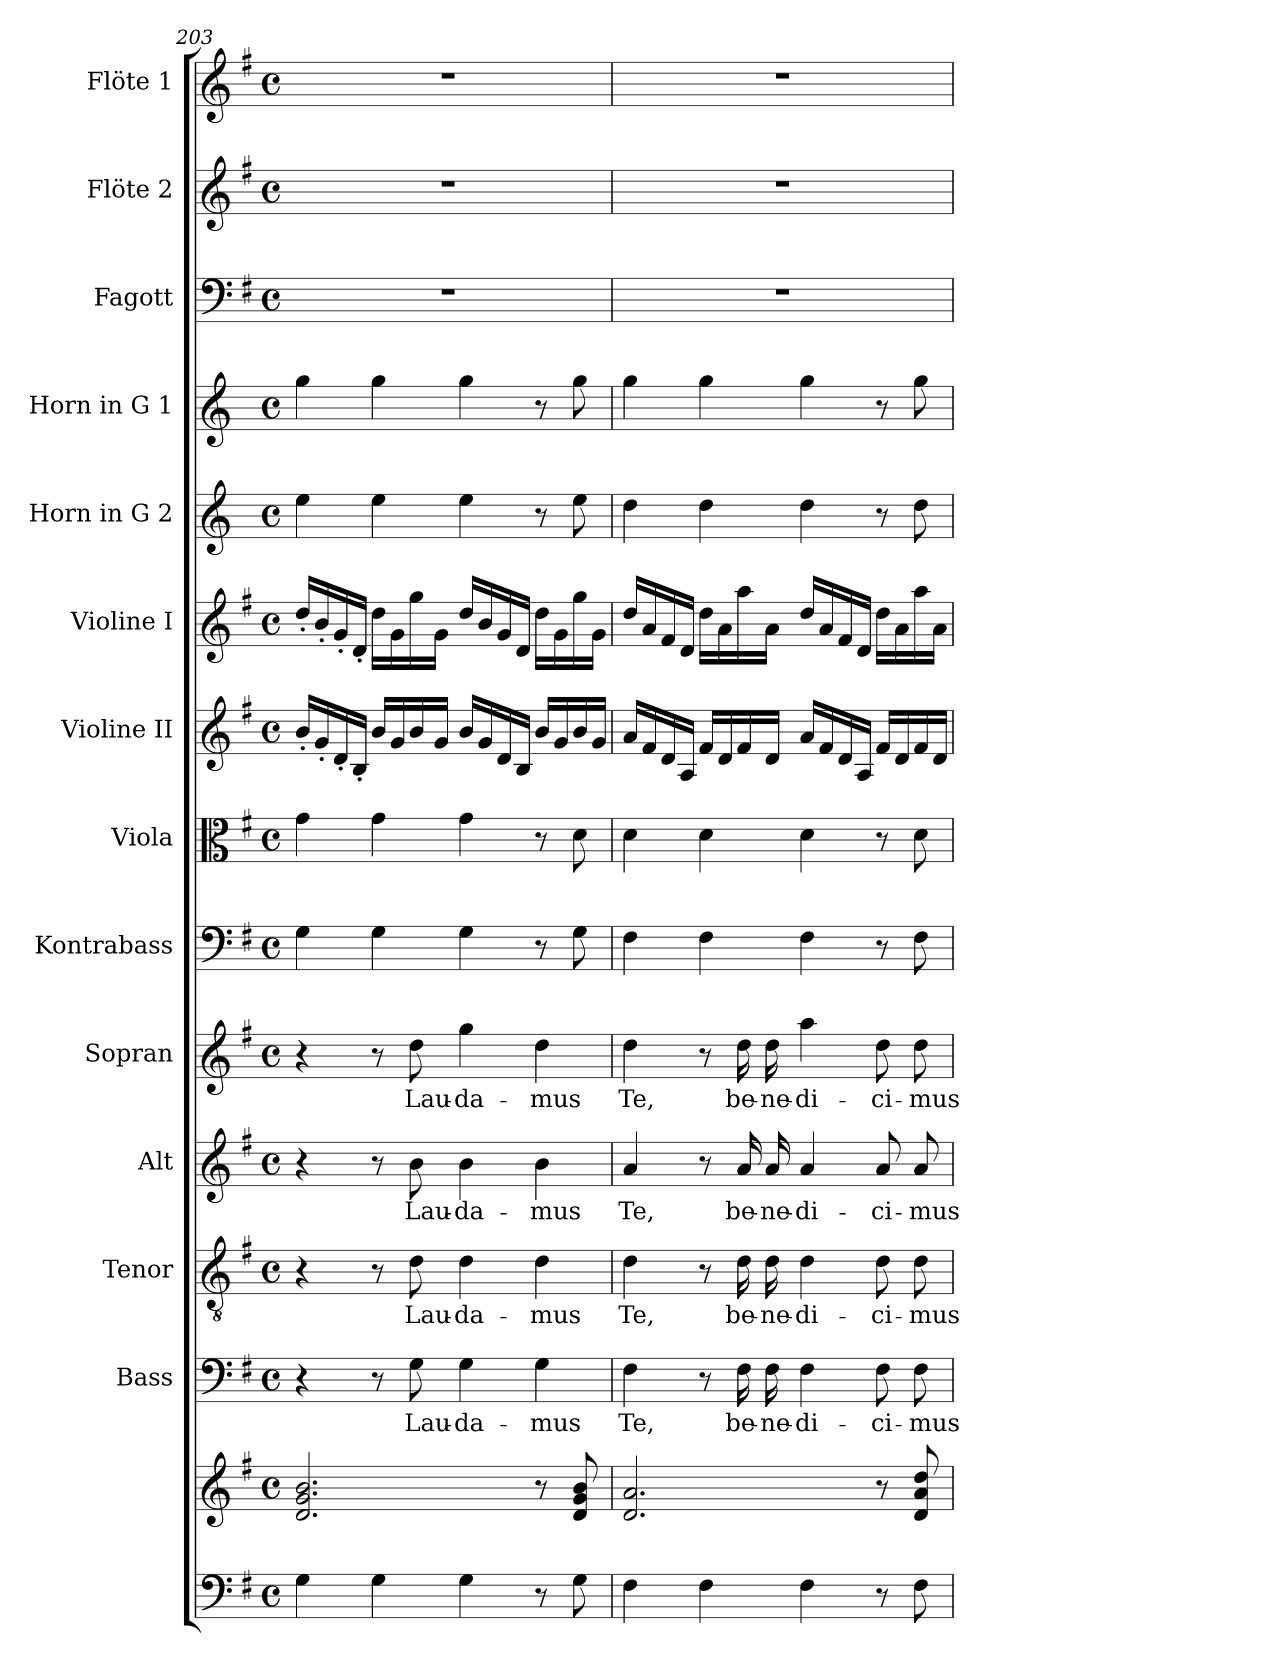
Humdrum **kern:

**kern	**kern	**kern	**text	**kern	**text	**kern	**text	**kern	**text	**kern	**kern	**kern	**kern	**kern	**kern	**kern	**kern	**kern
*part14	*part14	*part13	*part13	*part12	*part12	*part11	*part11	*part10	*part10	*part9	*part8	*part7	*part6	*part5	*part4	*part3	*part2	*part1
*staff15	*staff14	*staff13	*staff13	*staff12	*staff12	*staff11	*staff11	*staff10	*staff10	*staff9	*staff8	*staff7	*staff6	*staff5	*staff4	*staff3	*staff2	*staff1
*	*	*I"Bass	*	*I"Tenor	*	*I"Alt	*	*I"Sopran	*	*I"Kontrabass	*I"Viola	*I"Violine II	*I"Violine I	*I"Horn in G 2	*I"Horn in G 1	*I"Fagott	*I"Flöte 2	*I"Flöte 1
*	*	*I'B.	*	*I'T.	*	*I'A.	*	*I'S.	*	*I'Kb.	*I'Vla.	*I'Vl. II	*I'Vl. I	*	*	*I'Fg.	*I'Fl. 2	*I'Fl. 1
*clefF4	*clefG2	*clefF4	*	*clefGv2	*	*clefG2	*	*clefG2	*	*clefF4	*clefC3	*clefG2	*clefG2	*clefG2	*clefG2	*clefF4	*clefG2	*clefG2
*	*	*	*	*	*	*	*	*	*	*ITrd7c12	*	*	*	*ITrd3c5	*ITrd3c5	*	*	*
*k[f#]	*k[f#]	*k[f#]	*	*k[f#]	*	*k[f#]	*	*k[f#]	*	*k[f#]	*k[f#]	*k[f#]	*k[f#]	*k[f#]	*k[f#]	*k[f#]	*k[f#]	*k[f#]
*G:	*G:	*G:	*	*G:	*	*G:	*	*G:	*	*G:	*G:	*G:	*G:	*G:	*G:	*G:	*G:	*G:
*M4/4	*M4/4	*M4/4	*	*M4/4	*	*M4/4	*	*M4/4	*	*M4/4	*M4/4	*M4/4	*M4/4	*M4/4	*M4/4	*M4/4	*M4/4	*M4/4
*met(c)	*met(c)	*met(c)	*	*met(c)	*	*met(c)	*	*met(c)	*	*met(c)	*met(c)	*met(c)	*met(c)	*met(c)	*met(c)	*met(c)	*met(c)	*met(c)
=203	=203	=203	=203	=203	=203	=203	=203	=203	=203	=203	=203	=203	=203	=203	=203	=203	=203	=203
4G\	2.d/ 2.g/ 2.b/	4r	.	4r	.	4r	.	4r	.	4GG\	4g\	16b'</LL	16dd'</LL	4b\	4dd\	1r	1r	1r
.	.	.	.	.	.	.	.	.	.	.	.	16g'</	16b'</	.	.	.	.	.
.	.	.	.	.	.	.	.	.	.	.	.	16d'</	16g'</	.	.	.	.	.
.	.	.	.	.	.	.	.	.	.	.	.	16B'</JJ	16d'</JJ	.	.	.	.	.
4G\	.	8r	.	8r	.	8r	.	8r	.	4GG\	4g\	16b/LL	16dd\LL	4b\	4dd\	.	.	.
.	.	.	.	.	.	.	.	.	.	.	.	16g/	16g\	.	.	.	.	.
!	!	!	!LO:LY:b	!	!LO:LY:b	!	!LO:LY:b	!	!LO:LY:b	!	!	!	!	!	!	!	!	!
.	.	8G\	Lau-	8d\	Lau-	8b\	Lau-	8dd\	Lau-	.	.	16b/	16gg\	.	.	.	.	.
.	.	.	.	.	.	.	.	.	.	.	.	16g/JJ	16g\JJ	.	.	.	.	.
!	!	!	!LO:LY:b	!	!LO:LY:b	!	!LO:LY:b	!	!LO:LY:b	!	!	!	!	!	!	!	!	!
4G\	.	4G\	-da-	4d\	-da-	4b\	-da-	4gg\	-da-	4GG\	4g\	16b/LL	16dd/LL	4b\	4dd\	.	.	.
.	.	.	.	.	.	.	.	.	.	.	.	16g/	16b/	.	.	.	.	.
.	.	.	.	.	.	.	.	.	.	.	.	16d/	16g/	.	.	.	.	.
.	.	.	.	.	.	.	.	.	.	.	.	16B/JJ	16d/JJ	.	.	.	.	.
!	!	!	!LO:LY:b	!	!LO:LY:b	!	!LO:LY:b	!	!LO:LY:b	!	!	!	!	!	!	!	!	!
8r	8r	4G\	-mus	4d\	-mus	4b\	-mus	4dd\	-mus	8r	8r	16b/LL	16dd\LL	8r	8r	.	.	.
.	.	.	.	.	.	.	.	.	.	.	.	16g/	16g\	.	.	.	.	.
8G\	8d/ 8g/ 8b/	.	.	.	.	.	.	.	.	8GG\	8d\	16b/	16gg\	8b\	8dd\	.	.	.
.	.	.	.	.	.	.	.	.	.	.	.	16g/JJ	16g\JJ	.	.	.	.	.
=204	=204	=204	=204	=204	=204	=204	=204	=204	=204	=204	=204	=204	=204	=204	=204	=204	=204	=204
!	!	!	!LO:LY:b	!	!LO:LY:b	!	!LO:LY:b	!	!LO:LY:b	!	!	!	!	!	!	!	!	!
4F#\	2.d/ 2.a/	4F#\	Te,	4d\	Te,	4a/	Te,	4dd\	Te,	4FF#\	4d\	16a/LL	16dd/LL	4a\	4dd\	1r	1r	1r
.	.	.	.	.	.	.	.	.	.	.	.	16f#/	16a/	.	.	.	.	.
.	.	.	.	.	.	.	.	.	.	.	.	16d/	16f#/	.	.	.	.	.
.	.	.	.	.	.	.	.	.	.	.	.	16A/JJ	16d/JJ	.	.	.	.	.
4F#\	.	8r	.	8r	.	8r	.	8r	.	4FF#\	4d\	16f#/LL	16dd\LL	4a\	4dd\	.	.	.
.	.	.	.	.	.	.	.	.	.	.	.	16d/	16a\	.	.	.	.	.
!	!	!	!LO:LY:b	!	!LO:LY:b	!	!LO:LY:b	!	!LO:LY:b	!	!	!	!	!	!	!	!	!
.	.	16F#\	be-	16d\	be-	16a/	be-	16dd\	be-	.	.	16f#/	16aa\	.	.	.	.	.
!	!	!	!LO:LY:b	!	!LO:LY:b	!	!LO:LY:b	!	!LO:LY:b	!	!	!	!	!	!	!	!	!
.	.	16F#\	-ne-	16d\	-ne-	16a/	-ne-	16dd\	-ne-	.	.	16d/JJ	16a\JJ	.	.	.	.	.
!	!	!	!LO:LY:b	!	!LO:LY:b	!	!LO:LY:b	!	!LO:LY:b	!	!	!	!	!	!	!	!	!
4F#\	.	4F#\	-di-	4d\	-di-	4a/	-di-	4aa\	-di-	4FF#\	4d\	16a/LL	16dd/LL	4a\	4dd\	.	.	.
.	.	.	.	.	.	.	.	.	.	.	.	16f#/	16a/	.	.	.	.	.
.	.	.	.	.	.	.	.	.	.	.	.	16d/	16f#/	.	.	.	.	.
.	.	.	.	.	.	.	.	.	.	.	.	16A/JJ	16d/JJ	.	.	.	.	.
!	!	!	!LO:LY:b	!	!LO:LY:b	!	!LO:LY:b	!	!LO:LY:b	!	!	!	!	!	!	!	!	!
8r	8r	8F#\	-ci-	8d\	-ci-	8a/	-ci-	8dd\	-ci-	8r	8r	16f#/LL	16dd\LL	8r	8r	.	.	.
.	.	.	.	.	.	.	.	.	.	.	.	16d/	16a\	.	.	.	.	.
!	!	!	!LO:LY:b	!	!LO:LY:b	!	!LO:LY:b	!	!LO:LY:b	!	!	!	!	!	!	!	!	!
8F#\	8d/ 8a/ 8dd/	8F#\	-mus	8d\	-mus	8a/	-mus	8dd\	-mus	8FF#\	8d\	16f#/	16aa\	8a\	8dd\	.	.	.
.	.	.	.	.	.	.	.	.	.	.	.	16d/JJ	16a\JJ	.	.	.	.	.
=	=	=	=	=	=	=	=	=	=	=	=	=	=	=	=	=	=	=
*-	*-	*-	*-	*-	*-	*-	*-	*-	*-	*-	*-	*-	*-	*-	*-	*-	*-	*-
